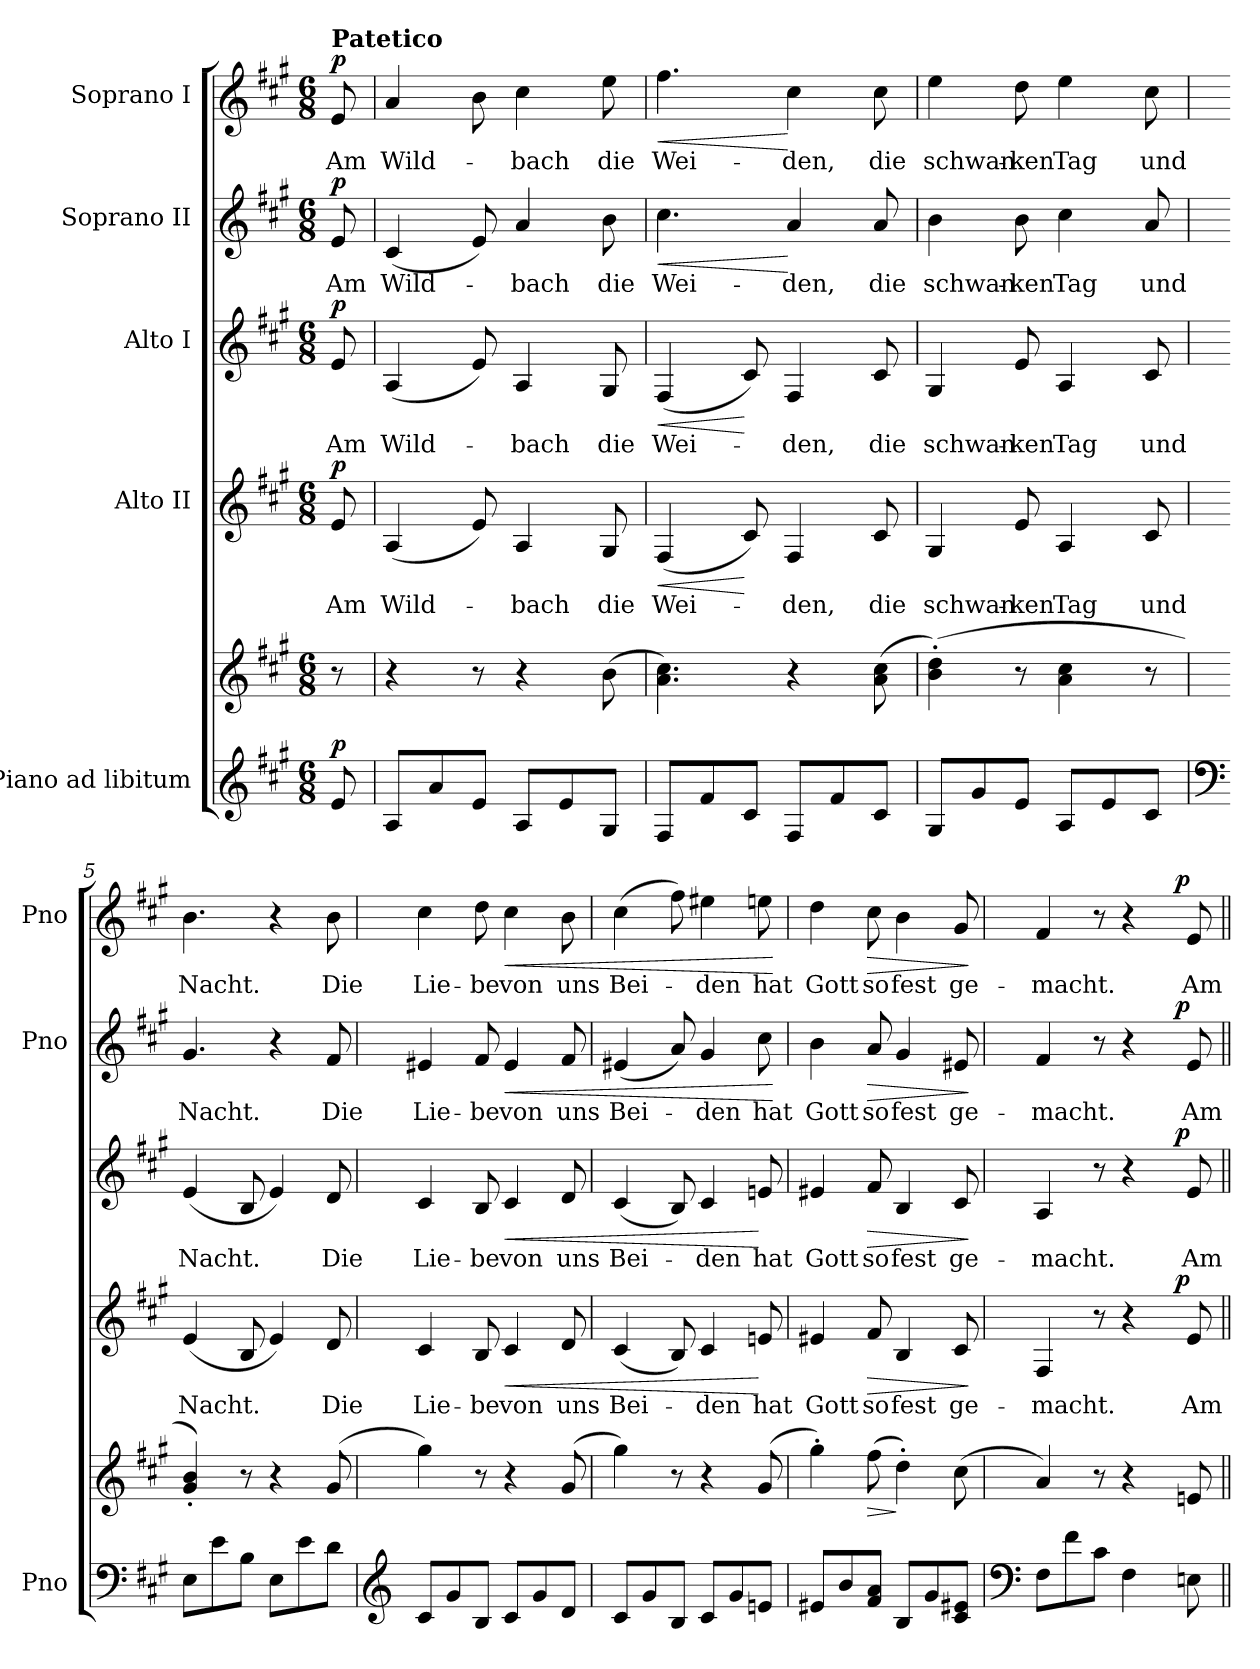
**kern	**kern	**dynam	**kern	**text	**dynam	**kern	**text	**dynam	**kern	**text	**dynam	**kern	**text	**dynam
*part5	*part5	*part5	*part4	*part4	*part4	*part3	*part3	*part3	*part2	*part2	*part2	*part1	*part1	*part1
*staff6	*staff5	*staff5/6	*staff4	*staff4	*staff4	*staff3	*staff3	*staff3	*staff2	*staff2	*staff2	*staff1	*staff1	*staff1
*I"Piano ad libitum	*	*	*I"Alto II	*	*	*I"Alto I	*	*	*I"Soprano II	*	*	*I"Soprano I	*	*
*I'Pno	*	*	*	*	*	*	*	*	*I'Pno	*	*	*I'Pno	*	*
*clefG2	*clefG2	*	*clefG2	*	*	*clefG2	*	*	*clefG2	*	*	*clefG2	*	*
*k[f#c#g#]	*k[f#c#g#]	*	*k[f#c#g#]	*	*	*k[f#c#g#]	*	*	*k[f#c#g#]	*	*	*k[f#c#g#]	*	*
*A:	*A:	*	*A:	*	*	*A:	*	*	*A:	*	*	*A:	*	*
*M6/8	*M6/8	*	*M6/8	*	*	*M6/8	*	*	*M6/8	*	*	*M6/8	*	*
=1	=1	=1	=1	=1	=1	=1	=1	=1	=1	=1	=1	=1	=1	=1
!	!	!	!	!	!	!	!	!	!	!	!	!LO:TX:a:B:t=Patetico	!	!
!	!	!LO:DY:a=2	!	!	!LO:DY:a	!	!	!LO:DY:a	!	!	!LO:DY:a	!	!	!LO:DY:a
8e/	8r	p	8e/	Am	p	8e/	Am	p	8e/	Am	p	8e/	Am	p
=2	=2	=2	=2	=2	=2	=2	=2	=2	=2	=2	=2	=2	=2	=2
8A/L	4r	.	(4A/	Wild-	.	(4A/	Wild-	.	(4c#/	Wild-	.	4a/	Wild-	.
8a/	.	.	.	.	.	.	.	.	.	.	.	.	.	.
8e/J	8r	.	8e/)	.	.	8e/)	.	.	8e/)	.	.	8b\	.	.
8A/L	4r	.	4A/	-bach	.	4A/	-bach	.	4a/	-bach	.	4cc#\	-bach	.
8e/	.	.	.	.	.	.	.	.	.	.	.	.	.	.
8G#/J	(8b\	.	8G#/	die	.	8G#/	die	.	8b\	die	.	8ee\	die	.
=3	=3	=3	=3	=3	=3	=3	=3	=3	=3	=3	=3	=3	=3	=3
!	!	!	!	!	!LO:HP:b	!	!	!	!	!	!	!	!	!
!	!	!	!	!	!LO:HP:n=1:b	!	!	!LO:HP:b	!	!	!	!	!	!
!	!	!	!	!	!	!	!	!LO:HP:n=1:b	!	!	!LO:HP:b	!	!	!
!	!	!	!	!	!	!	!	!	!	!	!LO:HP:n=1:b	!	!	!LO:HP:b
!	!	!	!	!	!	!	!	!	!	!	!	!	!	!LO:HP:n=1:b
8F#/L	4.a\ 4.cc#\)	.	(4F#/	Wei-	< >	(4F#/	Wei-	< >	4.cc#\	Wei-	< >	4.ff#\	Wei-	< >
8f#/	.	.	.	.	.	.	.	.	.	.	.	.	.	.
8c#/J	.	.	8c#/)	.	[	8c#/)	.	[	.	.	.	.	.	.
8F#/L	4r	.	4F#/	-den,	]	4F#/	-den,	]	4a/	-den,	[	4cc#\	-den,	[
8f#/	.	.	.	.	.	.	.	.	.	.	.	.	.	.
8c#/J	(8a\ 8cc#\	.	8c#/	die	.	8c#/	die	.	8a/	die	]	8cc#\	die	]
=4	=4	=4	=4	=4	=4	=4	=4	=4	=4	=4	=4	=4	=4	=4
8G#/L	(4b\'> 4dd\'>)	.	4G#/	schwan-	.	4G#/	schwan-	.	4b\	schwan-	.	4ee\	schwan-	.
8g#/	.	.	.	.	.	.	.	.	.	.	.	.	.	.
8e/J	8r	.	8e/	-ken	.	8e/	-ken	.	8b\	-ken	.	8dd\	-ken	.
8A/L	4a\ 4cc#\	.	4A/	Tag	.	4A/	Tag	.	4cc#\	Tag	.	4ee\	Tag	.
8e/	.	.	.	.	.	.	.	.	.	.	.	.	.	.
8c#/J	8r	.	8c#/	und	.	8c#/	und	.	8a/	und	.	8cc#\	und	.
=5	=5	=5	=5	=5	=5	=5	=5	=5	=5	=5	=5	=5	=5	=5
*clefF4	*	*	*	*	*	*	*	*	*	*	*	*	*	*
8E\L	4g#/'< 4b/'<)	.	(4e/	Nacht.	.	(4e/	Nacht.	.	4.g#/	Nacht.	.	4.b\	Nacht.	.
8e\	.	.	.	.	.	.	.	.	.	.	.	.	.	.
8B\J	8r	.	8B/	.	.	8B/	.	.	.	.	.	.	.	.
8E\L	4r	.	4e/)	.	.	4e/)	.	.	4r	.	.	4r	.	.
8e\	.	.	.	.	.	.	.	.	.	.	.	.	.	.
8d\J	(8g#/	.	8d/	Die	.	8d/	Die	.	8f#/	Die	.	8b\	Die	.
!!LO:LB:g=z
=6	=6	=6	=6	=6	=6	=6	=6	=6	=6	=6	=6	=6	=6	=6
*clefG2	*	*	*	*	*	*	*	*	*	*	*	*	*	*
8c#/L	4gg#\)	.	4c#/	Lie-	.	4c#/	Lie-	.	4e#X/	Lie-	.	4cc#\	Lie-	.
8g#/	.	.	.	.	.	.	.	.	.	.	.	.	.	.
8B/J	8r	.	8B/	-be	.	8B/	-be	.	8f#/	-be	.	8dd\	-be	.
!	!	!	!	!	!LO:HP:b	!	!	!LO:HP:b	!	!	!LO:HP:b	!	!	!LO:HP:b
8c#/L	4r	.	4c#/	von	<	4c#/	von	<	4e#/	von	<	4cc#\	von	<
8g#/	.	.	.	.	.	.	.	.	.	.	.	.	.	.
8d/J	(8g#/	.	8d/	uns	.	8d/	uns	.	8f#/	uns	.	8b\	uns	.
=7	=7	=7	=7	=7	=7	=7	=7	=7	=7	=7	=7	=7	=7	=7
8c#/L	4gg#\)	.	(4c#/	Bei-	.	(4c#/	Bei-	.	(4e#X/	Bei-	.	(4cc#\	Bei-	.
8g#/	.	.	.	.	.	.	.	.	.	.	.	.	.	.
8B/J	8r	.	8B/)	.	.	8B/)	.	.	8a/)	.	.	8ff#\)	.	.
8c#/L	4r	.	4c#/	-den	.	4c#/	-den	.	4g#/	-den	.	4ee#X\	-den	.
8g#/	.	.	.	.	.	.	.	.	.	.	.	.	.	.
8en/J	(8g#/	.	8en/	hat	[	8en/	hat	[	8cc#\	hat	.	8een\	hat	.
.	.	.	.	.	.	.	.	.	.	.	[	.	.	[
=8	=8	=8	=8	=8	=8	=8	=8	=8	=8	=8	=8	=8	=8	=8
8e#X/L	4gg#'>\)	.	4e#X/	Gott	.	4e#X/	Gott	.	4b\	Gott	.	4dd\	Gott	.
8b/	.	.	.	.	.	.	.	.	.	.	.	.	.	.
!	!	!LO:HP:b	!	!	!LO:HP:b	!	!	!LO:HP:b	!	!	!LO:HP:b	!	!	!LO:HP:b
8f#/ 8a/J	(8ff#\	>	8f#/	so	>	8f#/	so	>	8a/	so	>	8cc#\	so	>
8B/L	4dd'>\)	]	4B/	fest	.	4B/	fest	.	4g#/	fest	.	4b\	fest	.
8g#/	.	.	.	.	.	.	.	.	.	.	.	.	.	.
8c#/ 8e#X/J	(8cc#\	.	8c#/	ge-	.	8c#/	ge-	.	8e#X/	ge-	.	8g#/	ge-	.
.	.	.	.	.	]	.	.	]	.	.	]	.	.	]
=9	=9	=9	=9	=9	=9	=9	=9	=9	=9	=9	=9	=9	=9	=9
*clefF4	*	*	*	*	*	*	*	*	*	*	*	*	*	*
*	*	*	*^	*	*	*^	*	*	*^	*	*	*^	*	*
8F#\L	4a/)	.	4F#/	2ryy	-macht.	.	4A/	2ryy	-macht.	.	4f#/	2ryy	-macht.	.	4f#/	2ryy	-macht.	.
8f#\	.	.	.	.	.	.	.	.	.	.	.	.	.	.	.	.	.	.
8c#\J	8r	.	8r	.	.	.	8r	.	.	.	8r	.	.	.	8r	.	.	.
4F#\	4r	.	4r	.	.	.	4r	.	.	.	4r	.	.	.	4r	.	.	.
.	.	.	.	16.ryy	.	.	.	16.ryy	.	.	.	16.ryy	.	.	.	16.ryy	.	.
!	!	!	!	!	!	!LO:DY:a	!	!	!	!LO:DY:a	!	!	!	!LO:DY:a	!	!	!	!LO:DY:a
.	.	.	.	8ryy	.	p	.	8ryy	.	p	.	8ryy	.	p	.	8ryy	.	p
8En\	8en/	.	8e/	.	Am	.	8e/	.	Am	.	8e/	.	Am	.	8e/	.	Am	.
.	.	.	.	32ryy	.	.	.	32ryy	.	.	.	32ryy	.	.	.	32ryy	.	.
*	*	*	*v	*v	*	*	*	*	*	*	*v	*v	*	*	*v	*v	*	*
*	*	*	*	*	*	*v	*v	*	*	*	*	*	*	*	*
=||	=||	=||	=||	=||	=||	=||	=||	=||	=||	=||	=||	=||	=||	=||
*-	*-	*-	*-	*-	*-	*-	*-	*-	*-	*-	*-	*-	*-	*-
